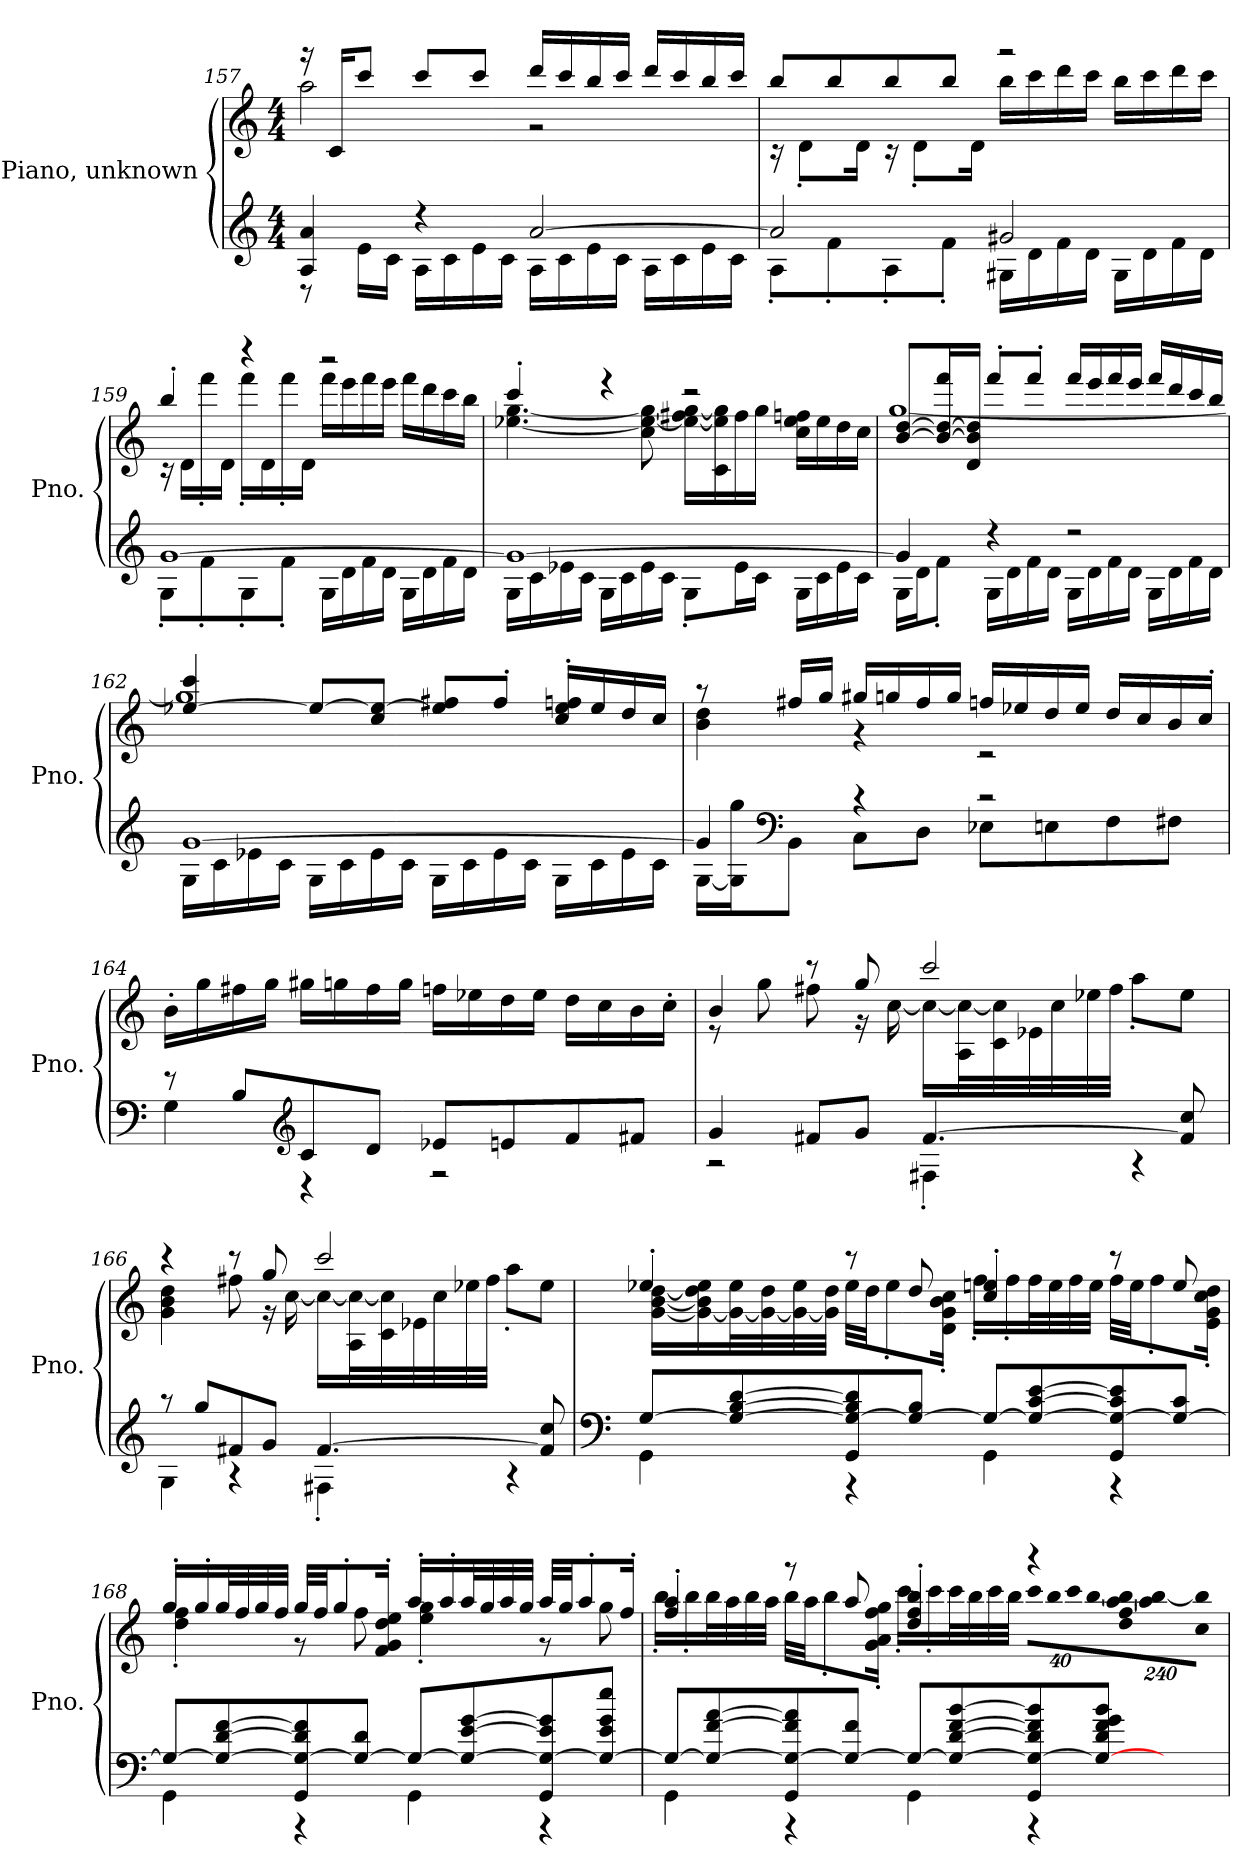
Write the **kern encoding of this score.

**kern	**kern
*part1	*part1
*staff2	*staff1
*I"Piano, unknown	*
*I'Pno.	*
*clefG2	*clefG2
*k[]	*k[]
*M4/4	*M4/4
=157	=157
*^	*^
4A/ 4a/	8r	16r	2aa\
.	.	16c/KL	.
.	16e\LL	8ccc/J	.
.	16c\JJ	.	.
4r	16A\LL	8ccc/L	.
.	16c\	.	.
.	16e\	8ccc/J	.
.	16c\JJ	.	.
[2a/	16A\LL	16ddd/LL	2r
.	16c\	16ccc/	.
.	16e\	16bb/	.
.	16c\JJ	16ccc/JJ	.
.	16A\LL	16ddd/LL	.
.	16c\	16ccc/	.
.	16e\	16bb/	.
.	16c\JJ	16ccc/JJ	.
!!LO:LB:g=z	!!
=158	=158	=158	=158
2a/]	8A'\L	8bb/L	16r
.	.	.	8d'\L
.	8f'\	8bb/	.
.	.	.	16d\Jk
.	8A'\	8bb/	16r
.	.	.	8d'\L
.	8f'\J	8bb/J	.
.	.	.	16d\Jk
2g#X/	16G#X\LL	2r	16bb\LL
.	16d\	.	16ccc\
.	16f\	.	16ddd\
.	16d\JJ	.	16ccc\JJ
.	16G#\LL	.	16bb\LL
.	16d\	.	16ccc\
.	16f\	.	16ddd\
.	16d\JJ	.	16ccc\JJ
=159	=159	=159	=159
[1g	8G'\L	4bb'/	16r
.	.	.	16d\LL
.	8f'\	.	16fff'\
.	.	.	16d\JJ
.	8G'\	4r	16fff'\LL
.	.	.	16d\
.	8f'\J	.	16fff'\
.	.	.	16d\JJ
.	16G\LL	2r	16fff\LL
.	16d\	.	16eee\
.	16f\	.	16fff\
.	16d\JJ	.	16eee\JJ
.	16G\LL	.	16fff\LL
.	16d\	.	16ddd\
.	16f\	.	16ccc\
.	16d\JJ	.	16bb\JJ
!!LO:PB:g=z	!!
=160	=160	=160	=160
1g_	16G\LL	4ccc'/	[4.ee-X\ [4.gg\
.	16c\	.	.
.	16e-X\	.	.
.	16c\JJ	.	.
.	16G\LL	4r	.
.	16c\	.	.
.	16e-\	.	8cc\ 8ee-\_ 8gg\_
.	16c\JJ	.	.
.	8G'\L	2r	16ee-\_ 16ff#X\ 16gg\_LL
.	.	.	16c\ 16ee-\] 16gg\]
.	16e-\L	.	16ff#\
.	16c\JJ	.	16gg\JJ
.	16G\LL	.	16cc\ 16ee-\ 16ffn\LL
.	16c\	.	16ee-\
.	16e-\	.	16dd\
.	16c\JJ	.	16cc\JJ
=161	=161	=161	=161
4g/]	16G\LL	[8b/ [8dd/L	[1gg
.	16d\J	.	.
.	8f'\J	16b/_ 16dd/_ 16fff/L	.
.	.	16d/ 16b/] 16dd/]JJ	.
4r	16G\LL	8fff'/L	.
.	16d\	.	.
.	16f\	8fff'/J	.
.	16d\JJ	.	.
2r	16G\LL	16fff/LL	.
.	16d\	16eee/	.
.	16f\	16fff/	.
.	16d\JJ	16eee/JJ	.
.	16G\LL	16fff/LL	.
.	16d\	16ddd/	.
.	16f\	16ccc/	.
.	16d\JJ	16bb/JJ	.
!!LO:LB:g=z	!!
=162	=162	=162	=162
[1g	16G\LL	[4ee-X/ 4ccc/	1gg]
.	16c\	.	.
.	16e-X\	.	.
.	16c\JJ	.	.
.	16G\LL	8ee-/L_	.
.	16c\	.	.
.	16e-\	8cc/ 8ee-/_J	.
.	16c\JJ	.	.
.	16G\LL	8ee-/] 8ff#X/L	.
.	16c\	.	.
.	16e-\	8ff#'/J	.
.	16c\JJ	.	.
.	16G\LL	16cc/' 16ee-/' 16ffn/'LL	.
.	16c\	16ee-/	.
.	16e-\	16dd/	.
.	16c\JJ	16cc/JJ	.
=163	=163	=163	=163
4g/]	[16G\LL	8r	4b\ 4dd\
.	16G\] 16gg\J	.	.
*clefF4	*	*	*
.	8BB\J	16ff#X/LL	.
.	.	16gg/JJ	.
4r	8C\L	16gg#X/LL	4r
.	.	16ggn/	.
.	8D\J	16ff#/	.
.	.	16gg/JJ	.
2r	8E-X\L	16ffn/LL	2r
.	.	16ee-X/	.
.	8En\	16dd/	.
.	.	16ee-/JJ	.
.	8F\	16dd/LL	.
.	.	16cc/	.
.	8F#X\J	16b/	.
.	.	16cc'/JJ	.
*	*	*v	*v
!!LO:LB:g=z
=164	=164	=164
8r	4G\	16b'\LL
.	.	16gg\
8B/L	.	16ff#X\
.	.	16gg\JJ
*clefG2	*	*
8c/	4r	16gg#X\LL
.	.	16ggn\
8d/J	.	16ff#\
.	.	16gg\JJ
8e-X/L	2r	16ffn\LL
.	.	16ee-X\
8en/	.	16dd\
.	.	16ee-\JJ
8f/	.	16dd\LL
.	.	16cc\
8f#X/J	.	16b\
.	.	16cc'\JJ
=165	=165	=165
*	*	*^
4g/	2r	4b/	8r
.	.	.	8gg\
8f#X/L	.	8r	8ff#X\
8g/J	.	8gg/	16r
.	.	.	[16cc\
[4.f#/	4F#X'\	2ccc/	16cc\LL_
.	.	.	32A\ 32cc\_L
.	.	.	32c\ 32cc\]
.	.	.	32e-X\
.	.	.	32cc\
.	.	.	32ee-X\
.	.	.	32ff#\JJJ
.	4r	.	8aa'\L
8f#/] 8cc/	.	.	8ee-\J
!!LO:LB:g=z	!!
=166	=166	=166	=166
8r	4G\	4r	4g\ 4b\ 4dd\
8gg/L	.	.	.
8f#X/	4r	8r	8ff#X\
8g/J	.	8gg/	16r
.	.	.	[16cc\
[4.f#/	4F#X'\	2ccc/	16cc\LL_
.	.	.	32A\ 32cc\_L
.	.	.	32c\ 32cc\]
.	.	.	32e-X\
.	.	.	32cc\
.	.	.	32ee-X\
.	.	.	32ff#\JJJ
.	4r	.	8aa'\L
8f#/] 8cc/	.	.	8ee-\J
!!LO:LB:g=z	!!
=167	=167	=167	=167
*clefF4	*	*	*
[8G/L	4GG\	4ee-X'/	[16g\ [16b\ [16dd\LL
.	.	.	16g\_ 16b\] 16dd\] 16ee-\
8G/_ [8B/ [8d/	.	.	32g\_ 32ee-\L
.	.	.	32g\_ 32dd\
.	.	.	32g\_ 32ee-\
.	.	.	32g\] 32dd\JJJ
8GG/ 8G/_ 8B/] 8d/]	4r	8r	32ee-\LLL
.	.	.	32dd\JJ
.	.	.	8ee-'\
8G/_ 8B/J	.	8dd/	.
.	.	.	16d\' 16g\' 16b\' 16cc\'Jk
8G/L_	4GG\	4cc/' 4een/'	16ff'\LL
.	.	.	16ff'\
8G/_ [8c/ [8e/	.	.	32ff\L
.	.	.	32ee\
.	.	.	32ff\
.	.	.	32ee\JJJ
8GG/ 8G/_ 8c/] 8e/]	4r	8r	32ff\LLL
.	.	.	32ee\JJ
.	.	.	8ff'\
8G/_ 8c/J	.	8ee/	.
.	.	.	16e\' 16g\' 16cc\' 16dd\'Jk
!!LO:LB:g=z	!!
=168	=168	=168	=168
8G/L_	4GG\	16gg'/LL	4dd\' 4ff\'
.	.	16gg'/	.
8G/_ [8d/ [8f/	.	32gg/L	.
.	.	32ff/	.
.	.	32gg/	.
.	.	32ff/JJJ	.
8GG/ 8G/_ 8d/] 8f/]	4r	32gg/LLL	8r
.	.	32ff/JJ	.
.	.	8gg'/	.
8G/_ 8d/J	.	.	8ff\
.	.	16f/' 16g/' 16dd/' 16ee/'Jk	.
8G/L_	4GG\	16aa'/LL	4ee\' 4gg\'
.	.	16aa'/	.
8G/_ [8e/ [8g/	.	32aa/L	.
.	.	32gg/	.
.	.	32aa/	.
.	.	32gg/JJJ	.
8GG/ 8G/_ 8e/] 8g/]	4r	32aa/LLL	8r
.	.	32gg/JJ	.
.	.	8aa'/	.
8G/_ 8e/ 8g/ 8ee/J	.	.	8gg\
.	.	16ff'/Jk	.
!!LO:PB:g=z	!!
=169	=169	=169	=169
8G/L_	4GG\	4ff/' 4aa/'	16bb'\LL
.	.	.	16bb'\
8G/_ [8f/ [8a/	.	.	32bb\L
.	.	.	32aa\
.	.	.	32bb\
.	.	.	32aa\JJJ
8GG/ 8G/_ 8f/] 8a/]	4r	8r	32bb\LLL
.	.	.	32aa\JJ
.	.	.	8bb'\
8G/_ 8f/J	.	8aa/	.
.	.	.	16g\' 16a\' 16ff\' 16gg\'Jk
8G/L_	4GG\	4dd/' 4ff/' 4bb/'	16ccc'\LL
.	.	.	16ccc'\
8G/_ [8d/ [8f/ [8b/	.	.	32ccc\L
.	.	.	32bb\
.	.	.	32ccc\
.	.	.	32bb\JJJ
*	*	*	*Xbrackettup
!	!	!	!LO:N:vis=32
8GG/ 8G/_ 8d/] 8f/] 8b/]	4r	4r	640%23ccc\LLL
!	!	!	!LO:N:vis=32
.	.	.	640%23bb\
!	!	!	!LO:N:vis=32
.	.	.	640%23ccc\
!	!	!	!LO:N:vis=32
.	.	.	[640%23bb\J
8G/_ 8d/ 8f/ 8g/ 8b/J	.	.	.
!	!	!	!LO:N:vis=16
.	.	.	1920%137dd\ 1920%137ff\ [1920%137aa\ 1920%137bb\_
!	!	!	!LO:N:vis=64
.	.	.	960%17aa\] 960%17bb\_LL
!	!	!	!LO:N:vis=64
.	.	.	[960%17cc\ 960%17bb\]JJJJ
1920ryy	1920ryy	1920ryy	.
*v	*v	*	*
*	*v	*v
=	=
*-	*-
